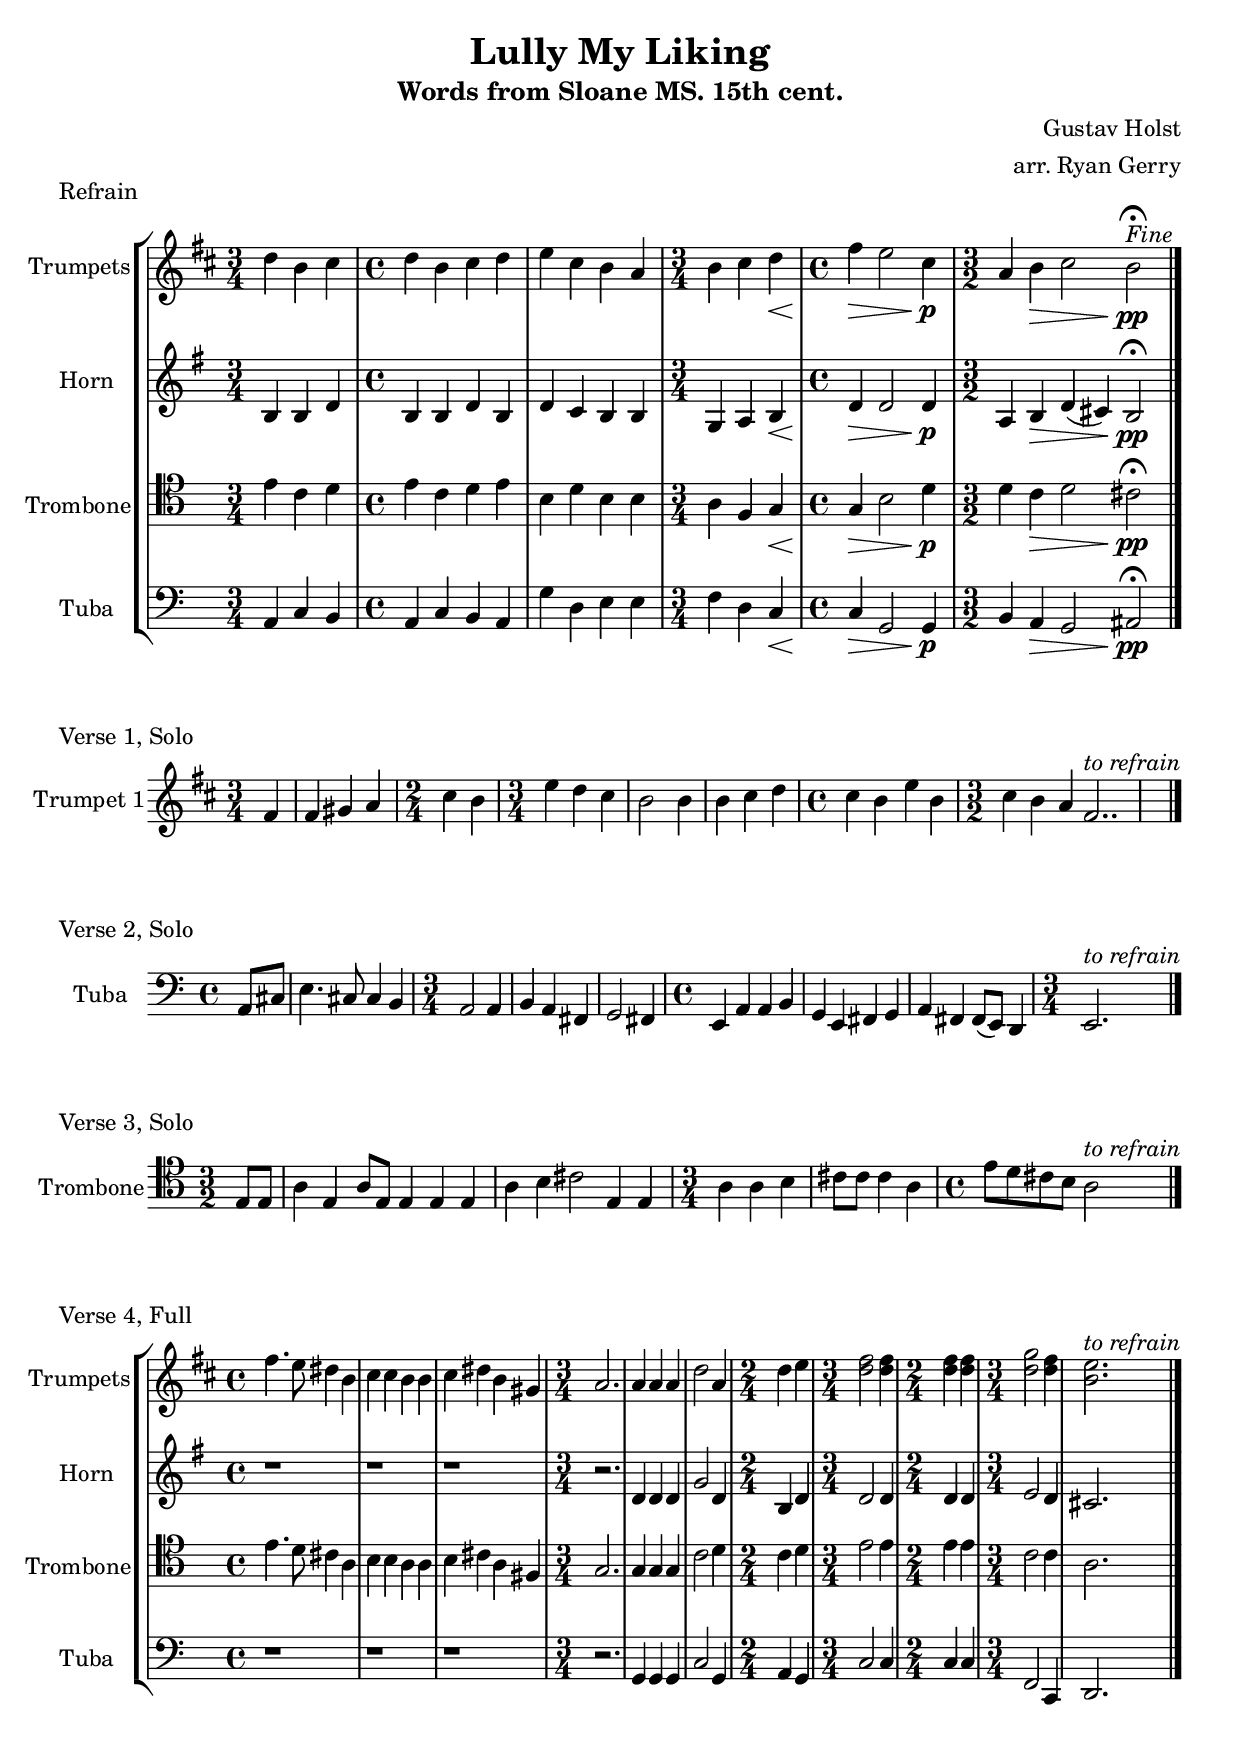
\version "2.24.3"

\language english

global= {
  \key c \major
}

% TODO: lyrics
trumpets = \new Voice { \transpose bf c'
    \relative c'' {
      \time 3/4 c4 a b
    | \time 4/4 c a b c
    | d b a g
    | \time 3/4 a b c\<
    | \time 4/4 e\> d2 b4\p
    | \time 3/2 g4 a\> b2 a\pp\fermata^\markup{\italic Fine}
    \bar "|."
  }
}

horn = \new Voice { \transpose f c
    \relative c' {
      \time 3/4 e4 e g
    | \time 4/4 e e g e
    | g f e e
    | \time 3/4 c d e\<
    | \time 4/4 g\> g2 g4\p
    | \time 3/2 d4 e\> g (fs) e2\pp\fermata
    \bar "|."
  }
}

trombone = \new Voice \relative c' {
  \clef tenor
    \time 3/4 e4 c d
  | \time 4/4 e c d e
  | b d b b
  | \time 3/4 a f g\<
  | \time 4/4 g\> b2 d4\p
  | \time 3/2 d4 c\> d2 cs\pp\fermata
  \bar "|."
}

tuba = \new Voice \relative c {
  \clef bass
    \time 3/4 a4 c b
  | \time 4/4 a c b a
  | g' d e e
  | \time 3/4 f d c\<
  | \time 4/4 c\> g2 g4\p
  | \time 3/2 b a\> g2 as\pp\fermata
  \bar "|."
}

\score {
  \header {
    piece = "Refrain"
  }
  % TODO: tempo mark
  \new StaffGroup <<
    \new Staff \with { instrumentName = "Trumpets" }
    << \key d \major \trumpets >>
    \new Staff \with { instrumentName = "Horn" }
    << \key g \major \horn >>
    \new Staff \with { instrumentName = "Trombone" }
    << \global \trombone >>
    \new Staff \with { instrumentName = "Tuba" }
    << \global \tuba >>
  >>

  \layout { }
  \midi { }
}

solo_one = \new Voice \relative c' {
    \time 3/4 \partial 4 e4
  | e4 fs g
  | \time 2/4 b a
  | \time 3/4 d c b
  | a2 a4
  | a b c
  | \time 4/4 b a d a
  | \time 3/2 b a g e2. .^\markup{\italic to \italic refrain}
  \bar "|."
}

\score {
  \header {
    piece = "Verse 1, Solo"
  }
  \new StaffGroup <<
    \new Staff \with { instrumentName = "Trumpet 1" }
    << \key d \major \transpose bf c' \solo_one >>
  >>
}

solo_two = \new Voice \relative c'' {
    \time 4/4 \partial 4 a8 cs
  | e4. cs8 cs4 b
  | \time 3/4 a2 a4
  | b a fs
  | g2 fs4
  | \time 4/4 e a a b
  | g e fs g
  | a fs fs8 (e) d4
  | \time 3/4 e2.^\markup{\italic to \italic refrain}
  \bar "|."
}

\score {
  \header {
    piece = "Verse 2, Solo"
  }
  \new StaffGroup <<
    \new Staff \with { instrumentName = "Tuba" }
    << \global \clef bass \transpose c'' c { \solo_two } >>
  >>
}

solo_three = \new Voice \relative c' {
    \time 3/2 \partial 4 e8 e
  | a4 e a8 e8 e4 e e
  | a b cs2 e,4 e
  | \time 3/4 a a b
  | cs8 cs cs4 a
  | \time 4/4 e'8 d cs b a2^\markup{\italic to \italic refrain}
  \bar "|."
}

\score {
  \header {
    piece = "Verse 3, Solo"
  }
  \new StaffGroup <<
    \new Staff \with { instrumentName = "Trombone" }
    << \global \clef tenor \transpose c'' c' \solo_three >>
  >>
}

verse_four_trumpets = \new Voice { \transpose bf c
  \relative c''' {
    | \time 4/4 e4. d8 cs4 a
    | b b a a
    | b cs a fs
    | \time 3/4 g2.
    | g4 g g
    | c2 g4
    | \time 2/4 c d
    | \time 3/4 <e c>2 <e c>4
    | \time 2/4 <e c>4 <e c>4
    | \time 3/4 <f c>2 <e c>4
    | <d a>2.^\markup{\italic to \italic refrain}
    \bar "|."
  }
}

verse_four_horn = \new Voice { \transpose f c
  \relative c'' {
    | \time 4/4 r1
    | r1
    | r1
    | \time 3/4 r2.
    | g4 g g
    | c2 g4
    | \time 2/4 e g
    | \time 3/4 g2 g4
    | \time 2/4 g g
    | \time 3/4 a2 g4
    | fs2.
    \bar "|."
  }
}

verse_four_trombone = \new Voice {
  \relative c' {
    \clef tenor
    | \time 4/4 e4. d8 cs4 a
    | b b a a
    | b cs a fs
    | \time 3/4 g2.
    | g4 g g
    | c2 d4
    | \time 2/4 c d
    | \time 3/4 e2 e4
    | \time 2/4 e e
    | \time 3/4 c2 c4
    | a2.
    \bar "|."
  }
}

verse_four_tuba = \new Voice {
  \relative c {
     \clef bass
    | \time 4/4 r1
    | r1
    | r1
    | \time 3/4 r2.
    | g4 g g
    | c2 g4
    | \time 2/4 a g
    | \time 3/4 c2 c4
    | \time 2/4 c c
    | \time 3/4 f,2 c4
    | d2.
    \bar "|."
  }
}

\score {
  \header {
    piece = "Verse 4, Full"
  }
  \new StaffGroup <<
    \new Staff \with { instrumentName = "Trumpets" }
    << \key d \major \verse_four_trumpets >>
    \new Staff \with { instrumentName = "Horn" }
    << \key g \major \verse_four_horn >>
    \new Staff \with { instrumentName = "Trombone" }
    << \global \verse_four_trombone >>
    \new Staff \with { instrumentName = "Tuba" }
    << \global \verse_four_tuba >>
  >>

  \layout { }
  \midi { }
}

\header {
  title  = "Lully My Liking"
  subtitle = "Words from Sloane MS. 15th cent."
  composer = "Gustav Holst"
  arranger = "arr. Ryan Gerry"
}
